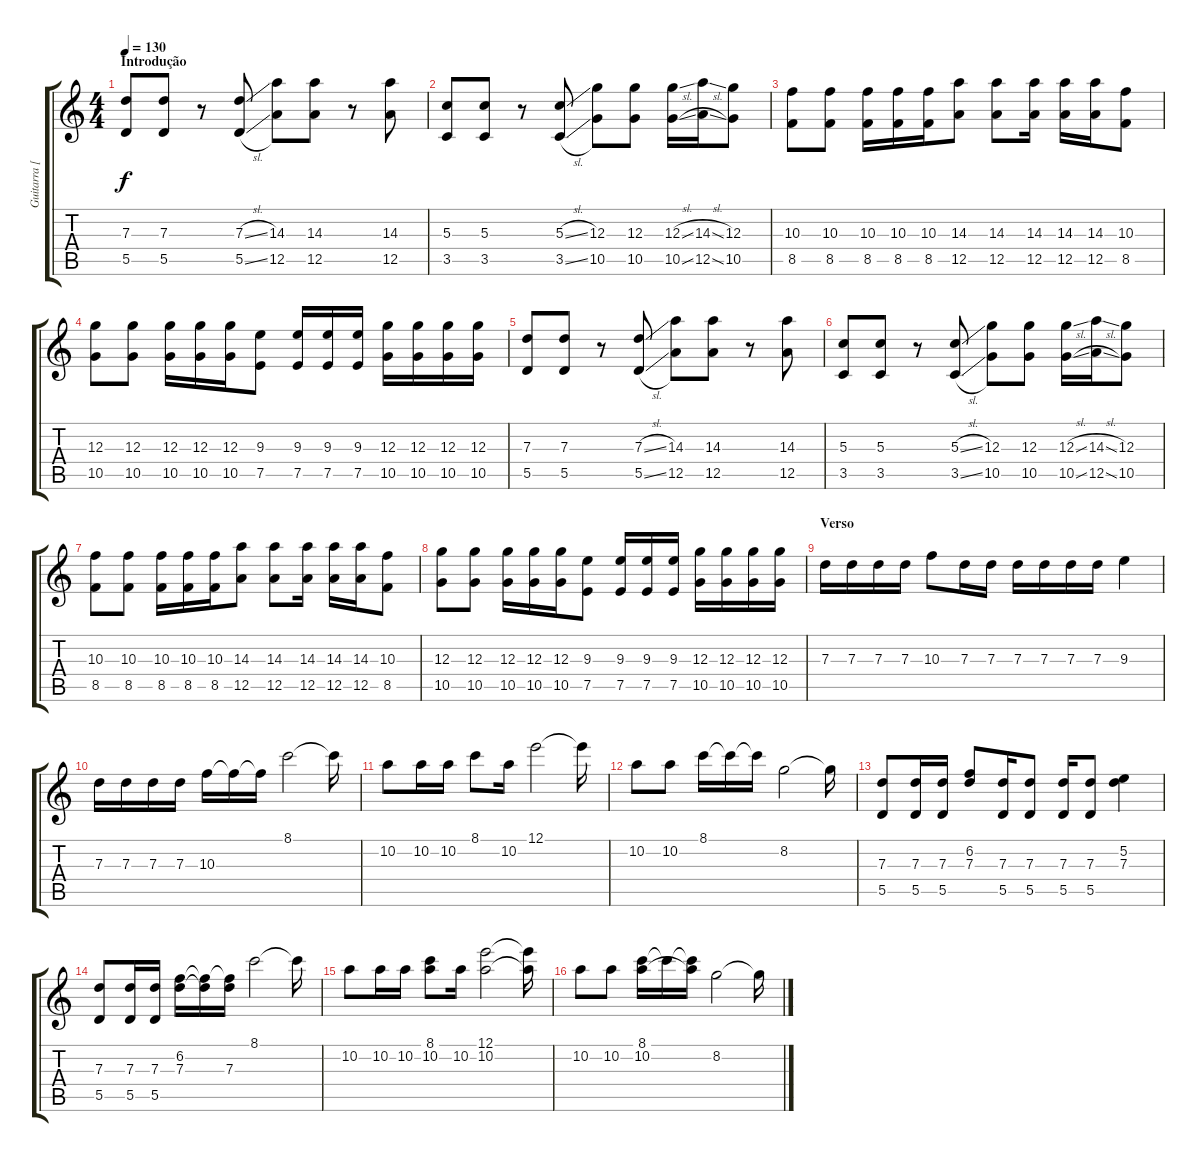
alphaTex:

\track ("Guitarra [Hóspede]" "Guitarra [") {instrument distortionguitar}
\staff {score tabs}
\tuning (E4 B3 G3 D3 A2 D2) {hide}
\ts (4 4)
\section ("" "Introdução")
\tempo 130
\clef g2
\ks c
(7.3 5.5).8{dy f instrument distortionguitar} (7.3 5.5).8 r.8 (7.3{sl} 5.5{sl}).8 (14.3 12.5).8 (14.3 12.5).8 r.8 (14.3 12.5).8 |
(5.3 3.5).8 (5.3 3.5).8 r.8 (5.3{sl} 3.5{sl}).8 (12.3 10.5).8 (12.3 10.5).8 (12.3{sl} 10.5{sl}).16 (14.3{sl} 12.5{sl}).16 (12.3 10.5).8 |
(10.3 8.5).8 (10.3 8.5).8 (10.3 8.5).16 (10.3 8.5).16 (10.3 8.5).16 (14.3 12.5).8 (14.3 12.5).8 (14.3 12.5).16 (14.3 12.5).16 (14.3 12.5).16 (10.3 8.5).8 |
(12.3 10.5).8 (12.3 10.5).8 (12.3 10.5).16 (12.3 10.5).16 (12.3 10.5).16 (9.3 7.5).8 (9.3 7.5).16 (9.3 7.5).16 (9.3 7.5).16 (12.3 10.5).16 (12.3 10.5).16 (12.3 10.5).16 (12.3 10.5).16 |
(7.3 5.5).8 (7.3 5.5).8 r.8 (7.3{sl} 5.5{sl}).8 (14.3 12.5).8 (14.3 12.5).8 r.8 (14.3 12.5).8 |
(5.3 3.5).8 (5.3 3.5).8 r.8 (5.3{sl} 3.5{sl}).8 (12.3 10.5).8 (12.3 10.5).8 (12.3{sl} 10.5{sl}).16 (14.3{sl} 12.5{sl}).16 (12.3 10.5).8 |
(10.3 8.5).8 (10.3 8.5).8 (10.3 8.5).16 (10.3 8.5).16 (10.3 8.5).16 (14.3 12.5).8 (14.3 12.5).8 (14.3 12.5).16 (14.3 12.5).16 (14.3 12.5).16 (10.3 8.5).8 |
(12.3 10.5).8 (12.3 10.5).8 (12.3 10.5).16 (12.3 10.5).16 (12.3 10.5).16 (9.3 7.5).8 (9.3 7.5).16 (9.3 7.5).16 (9.3 7.5).16 (12.3 10.5).16 (12.3 10.5).16 (12.3 10.5).16 (12.3 10.5).16 |
\section ("" "Verso")
7.3.16 7.3.16 7.3.16 7.3.16 10.3.8 7.3.16 7.3.16 7.3.16 7.3.16 7.3.16 7.3.16 9.3.4 |
7.3.16 7.3.16 7.3.16 7.3.16 10.3.16 10.3{t}.16 10.3{t}.16 8.1.2 8.1{t}.16 |
10.2.8 10.2.16 10.2.16 8.1.8 10.2.16 12.1.2 12.1{t}.16 |
10.2.8 10.2.8 8.1.16 8.1{t}.16 8.1{t}.16 8.2.2 8.2{t}.16 |
(7.3 5.5).8 (7.3 5.5).16 (7.3 5.5).16 (6.2 7.3).8 (7.3 5.5).16 (7.3 5.5).8 (7.3 5.5).16 (7.3 5.5).8 (5.2 7.3).4 |
(7.3 5.5).8 (7.3 5.5).16 (7.3 5.5).16 (6.2 7.3).16 (6.2{t} 7.3{t}).16 (6.2{t} 7.3).16 8.1.2 8.1{t}.16 |
10.2.8 10.2.16 10.2.16 (8.1 10.2).8 10.2.16 (12.1 10.2).2 (12.1{t} 10.2{t}).16 |
10.2.8 10.2.8 (8.1 10.2).16 8.1{t}.16 (8.1{t} 10.2{t}).16 8.2.2 8.2{t}.16
